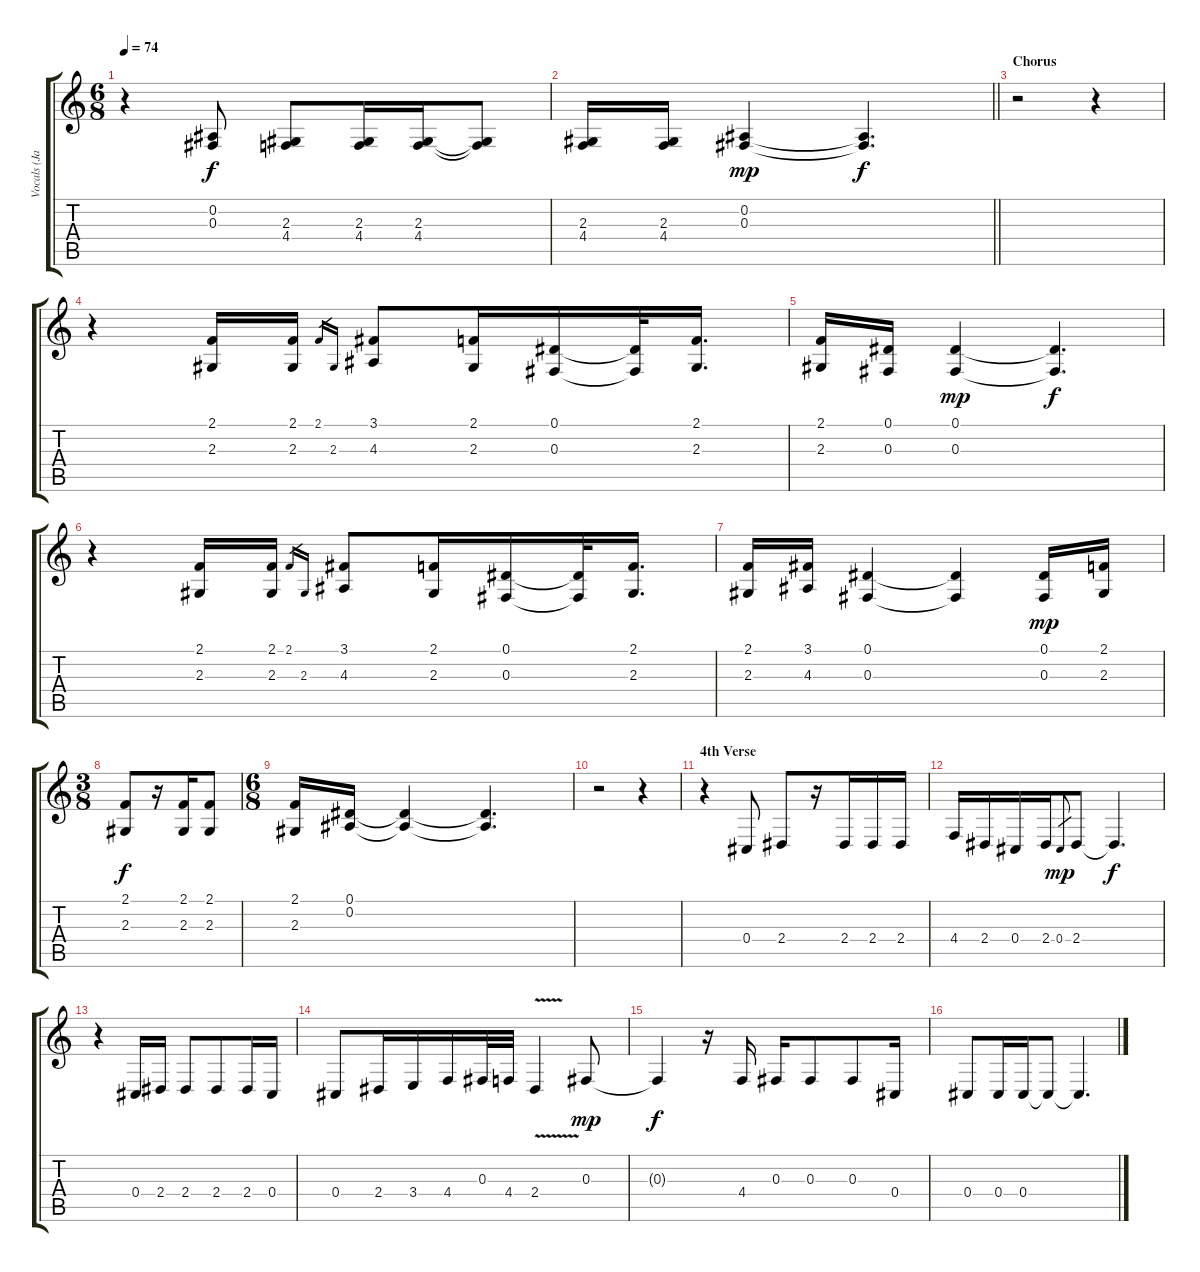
\track ("Vocals (James Hetfield)" "Vocals (Ja") {instrument tenorsax}
\staff {score tabs}
\tuning (Eb4 Bb3 Gb3 Db3 Ab2 Eb2) {hide}
\ts (6 8)
\tempo 74
\clef g2
\ks c
r.4{dy f} (0.2 0.3).8 (2.3 4.4).8 (2.3 4.4).16 (2.3 4.4).16 (2.3{t} 4.4{t}).8 |
\barLineRight lightlight
(2.3 4.4).16 (2.3 4.4).16 (0.2 0.3).4{dy mp} (0.2{t} 0.3{t}).4{d dy f} |
\section ("" "Chorus")
r.2 r.4 |
r.4 (2.1 2.3).16 (2.1 2.3).16 2.1.16{gr} 2.3.16{gr} (3.1 4.3).8 (2.1 2.3).16 (0.1 0.3).16 (0.1{t} 0.3{t}).32 (2.1 2.3).16{d} |
(2.1 2.3).16 (0.1 0.3).16 (0.1 0.3).4{dy mp} (0.1{t} 0.3{t}).4{d dy f} |
r.4 (2.1 2.3).16 (2.1 2.3).16 2.1.16{gr} 2.3.16{gr} (3.1 4.3).8 (2.1 2.3).16 (0.1 0.3).16 (0.1{t} 0.3{t}).32 (2.1 2.3).16{d} |
(2.1 2.3).16 (3.1 4.3).16 (0.1 0.3).4 (0.1{t} 0.3{t}).4 (0.1 0.3).16{dy mp} (2.1 2.3).16 |
\ts (3 8)
(2.1 2.3).8{dy f} r.16 (2.1 2.3).16 (2.1 2.3).8 |
\ts (6 8)
(2.1 2.3).16 (0.1 0.2).16 (0.1{t} 0.2{t}).4 (0.1{t} 0.2{t}).4{d} |
r.2 r.4 |
\section ("" "4th Verse")
r.4 0.4.8 2.4.8 r.16 2.4.16 2.4.16 2.4.16 |
4.4.16 2.4.16 0.4.16 2.4.16 0.4.8{gr dy mp} 2.4.8 2.4{t}.4{d dy f} |
r.4 0.4.16 2.4.16 2.4.8 2.4.8 2.4.16 0.4.16 |
0.4.8 2.4.16 3.4.16 4.4.16 0.3.32 4.4.32 2.4{v}.4 0.3.8{dy mp} |
0.3{t}.4{dy f} r.16 4.4.16 0.3.16 0.3.8 0.3.8 0.4.16 |
0.4.8 0.4.16 0.4.16 0.4{t}.8 0.4{t}.4{d}
